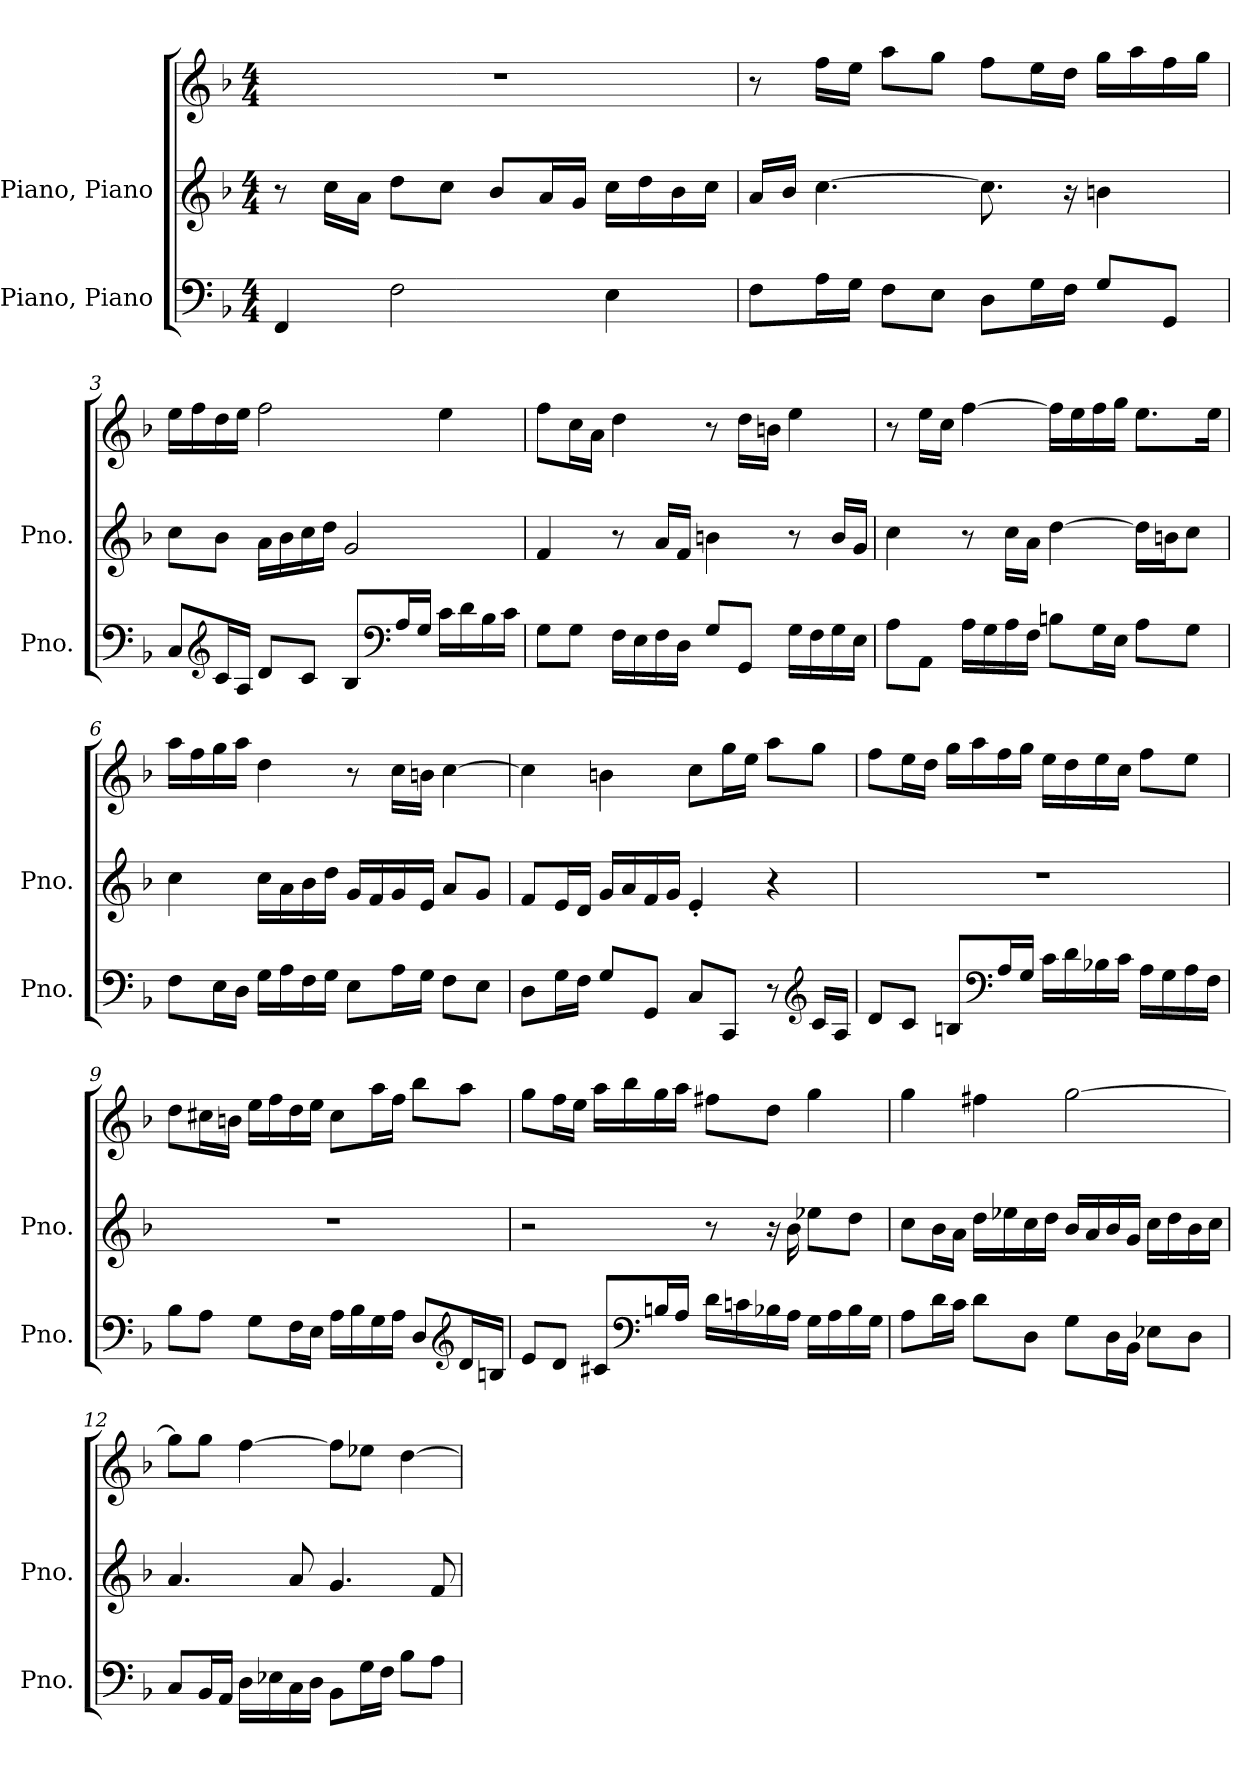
**kern	**kern	**kern
*part2	*part1	*part1
*staff3	*staff2	*staff1
*I"Piano, Piano	*I"Piano, Piano	*
*I'Pno.	*I'Pno.	*
*clefF4	*clefG2	*clefG2
*k[b-]	*k[b-]	*k[b-]
*M4/4	*M4/4	*M4/4
*MM120	*MM120	*MM120
=1	=1	=1
4FF/	8r	1r
.	16cc\LL	.
.	16a\JJ	.
2F\	8dd\L	.
.	8cc\J	.
.	8b-/L	.
.	16a/L	.
.	16g/JJ	.
4E\	16cc\LL	.
.	16dd\	.
.	16b-\	.
.	16cc\JJ	.
=2	=2	=2
8F\L	16a/LL	8r
.	16b-/JJ	.
16A\L	[4.cc\	16ff\LL
16G\JJ	.	16ee\JJ
8F\L	.	8aa\L
8E\J	.	8gg\J
8D\L	8.cc\]	8ff\L
16G\L	.	16ee\L
16F\JJ	16r	16dd\JJ
8G/L	4bn\	16gg\LL
.	.	16aa\
8GG/J	.	16ff\
.	.	16gg\JJ
!!LO:LB:g=z
=3	=3	=3
8C/L	8cc\L	16ee\LL
.	.	16ff\
*clefG2	*	*
16c/L	8b-\J	16dd\
16A/JJ	.	16ee\JJ
8d/L	16a\LL	2ff\
.	16b-\	.
8c/J	16cc\	.
.	16dd\JJ	.
8B-/L	2g/	.
*clefF4	*	*
16A/L	.	.
16G/JJ	.	.
16c\LL	.	4ee\
16d\	.	.
16B-\	.	.
16c\JJ	.	.
=4	=4	=4
8G\L	4f/	8ff\L
8G\J	.	16cc\L
.	.	16a\JJ
16F\LL	8r	4dd\
16E\	.	.
16F\	16a/LL	.
16D\JJ	16f/JJ	.
8G/L	4bn\	8r
8GG/J	.	16dd\LL
.	.	16bn\JJ
16G\LL	8r	4ee\
16F\	.	.
16G\	16b/LL	.
16E\JJ	16g/JJ	.
!!LO:LB:g=z
=5	=5	=5
8A\L	4cc\	8r
8AA\J	.	16ee\LL
.	.	16cc\JJ
16A\LL	8r	[4ff\
16G\	.	.
16A\	16cc\LL	.
16F\JJ	16a\JJ	.
8Bn\L	[4dd\	16ff\LL]
.	.	16ee\
16G\L	.	16ff\
16E\JJ	.	16gg\JJ
8A\L	16dd\LL]	8.ee\L
.	16bn\J	.
8G\J	8cc\J	.
.	.	16ee\Jk
=6	=6	=6
8F\L	4cc\	16aa\LL
.	.	16ff\
16E\L	.	16gg\
16D\JJ	.	16aa\JJ
16G\LL	16cc\LL	4dd\
16A\	16a\	.
16F\	16b-\	.
16G\JJ	16dd\JJ	.
8E\L	16g/LL	8r
.	16f/	.
16A\L	16g/	16cc\LL
16G\JJ	16e/JJ	16bn\JJ
8F\L	8a/L	[4cc\
8E\J	8g/J	.
!!LO:LB:g=z
=7	=7	=7
8D\L	8f/L	4cc\]
16G\L	16e/L	.
16F\JJ	16d/JJ	.
8G/L	16g/LL	4bn\
.	16a/	.
8GG/J	16f/	.
.	16g/JJ	.
8C/L	4e'/	8cc\L
8CC/J	.	16gg\L
.	.	16ee\JJ
8r	4r	8aa\L
*clefG2	*	*
16c/LL	.	8gg\J
16A/JJ	.	.
=8	=8	=8
8d/L	1r	8ff\L
8c/J	.	16ee\L
.	.	16dd\JJ
8Bn/L	.	16gg\LL
.	.	16aa\
*clefF4	*	*
16A/L	.	16ff\
16G/JJ	.	16gg\JJ
16c\LL	.	16ee\LL
16d\	.	16dd\
16B-X\	.	16ee\
16c\JJ	.	16cc\JJ
16A\LL	.	8ff\L
16G\	.	.
16A\	.	8ee\J
16F\JJ	.	.
!!LO:PB:g=z
=9	=9	=9
8B-\L	1r	8dd\L
8A\J	.	16cc#X\L
.	.	16bn\JJ
8G\L	.	16ee\LL
.	.	16ff\
16F\L	.	16dd\
16E\JJ	.	16ee\JJ
16A\LL	.	8cc#\L
16B-\	.	.
16G\	.	16aa\L
16A\JJ	.	16ff\JJ
8D/L	.	8bb-\L
*clefG2	*	*
16d/L	.	8aa\J
16Bn/JJ	.	.
=10	=10	=10
8e/L	2r	8gg\L
8d/J	.	16ff\L
.	.	16ee\JJ
8c#X/L	.	16aa\LL
.	.	16bb-\
*clefF4	*	*
16Bn/L	.	16gg\
16A/JJ	.	16aa\JJ
16d\LL	8r	8ff#X\L
16cn\	.	.
16B-X\	16r	8dd\J
16A\JJ	16b-\	.
16G\LL	8ee-X\L	4gg\
16A\	.	.
16B-\	8dd\J	.
16G\JJ	.	.
!!LO:LB:g=z
=11	=11	=11
8A\L	8cc\L	4gg\
16d\L	16b-\L	.
16c\JJ	16a\JJ	.
8d\L	16dd\LL	4ff#X\
.	16ee-X\	.
8D\J	16cc\	.
.	16dd\JJ	.
8G\L	16b-/LL	[2gg\
.	16a/	.
16D\L	16b-/	.
16BB-\JJ	16g/JJ	.
8E-X\L	16cc\LL	.
.	16dd\	.
8D\J	16b-\	.
.	16cc\JJ	.
=12	=12	=12
8C/L	4.a/	8gg\L]
16BB-/L	.	8gg\J
16AA/JJ	.	.
16D\LL	.	[4ff\
16E-X\	.	.
16C\	8a/	.
16D\JJ	.	.
8BB-\L	4.g/	8ff\L]
16G\L	.	8ee-X\J
16F\JJ	.	.
8B-\L	.	[4dd\
8A\J	8f/	.
=	=	=
*-	*-	*-
